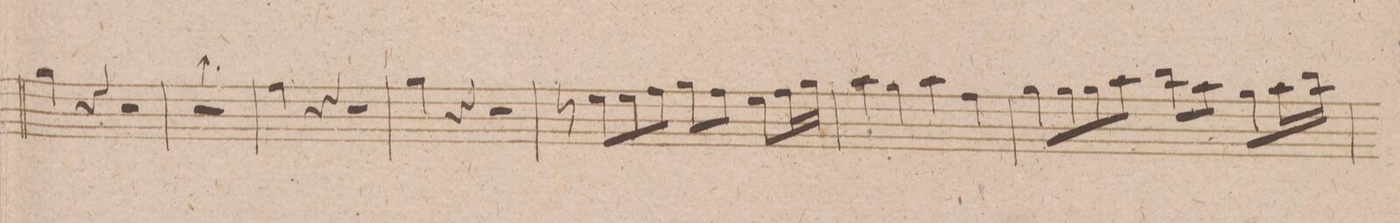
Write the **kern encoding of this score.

**kern	**dynam
*I"Flauto 2do	*
*clefG2	*
*k[f#c#g#d#]	*
*met(c)	*
*M4/4	*
4gg#\	.
4r	.
2r	.
=34	=34
1r	.
=35	=35
4ff#\	.
4r	.
2r	.
=36	=36
4gg#\	.
4r	.
2r	.
=37	=37
8r	.
8ee\L	.
8ee\	.
8ff#\J	.
8gg#\L	.
8ff#\J	.
8ee\L	.
16ff#\L	.
16gg#\JJ	.
=38	=38
*4\left	*
4aa\	.
*4\right	*
4gg#\	.
*4\left	*
4aa\	.
*4\right	*
4ff#\	.
=39	=39
8gg#\L	.
8gg#\	.
8gg#\	.
*8\left	*
8aa\J	.
*8\right	*
8bb\L	.
*8\left	*
8aa\J	.
*8\right	*
8gg#\L	.
*16\left	*
16aa\L	.
*16\right	*
16bb\JJ	.
=40	=40
*-	*-
